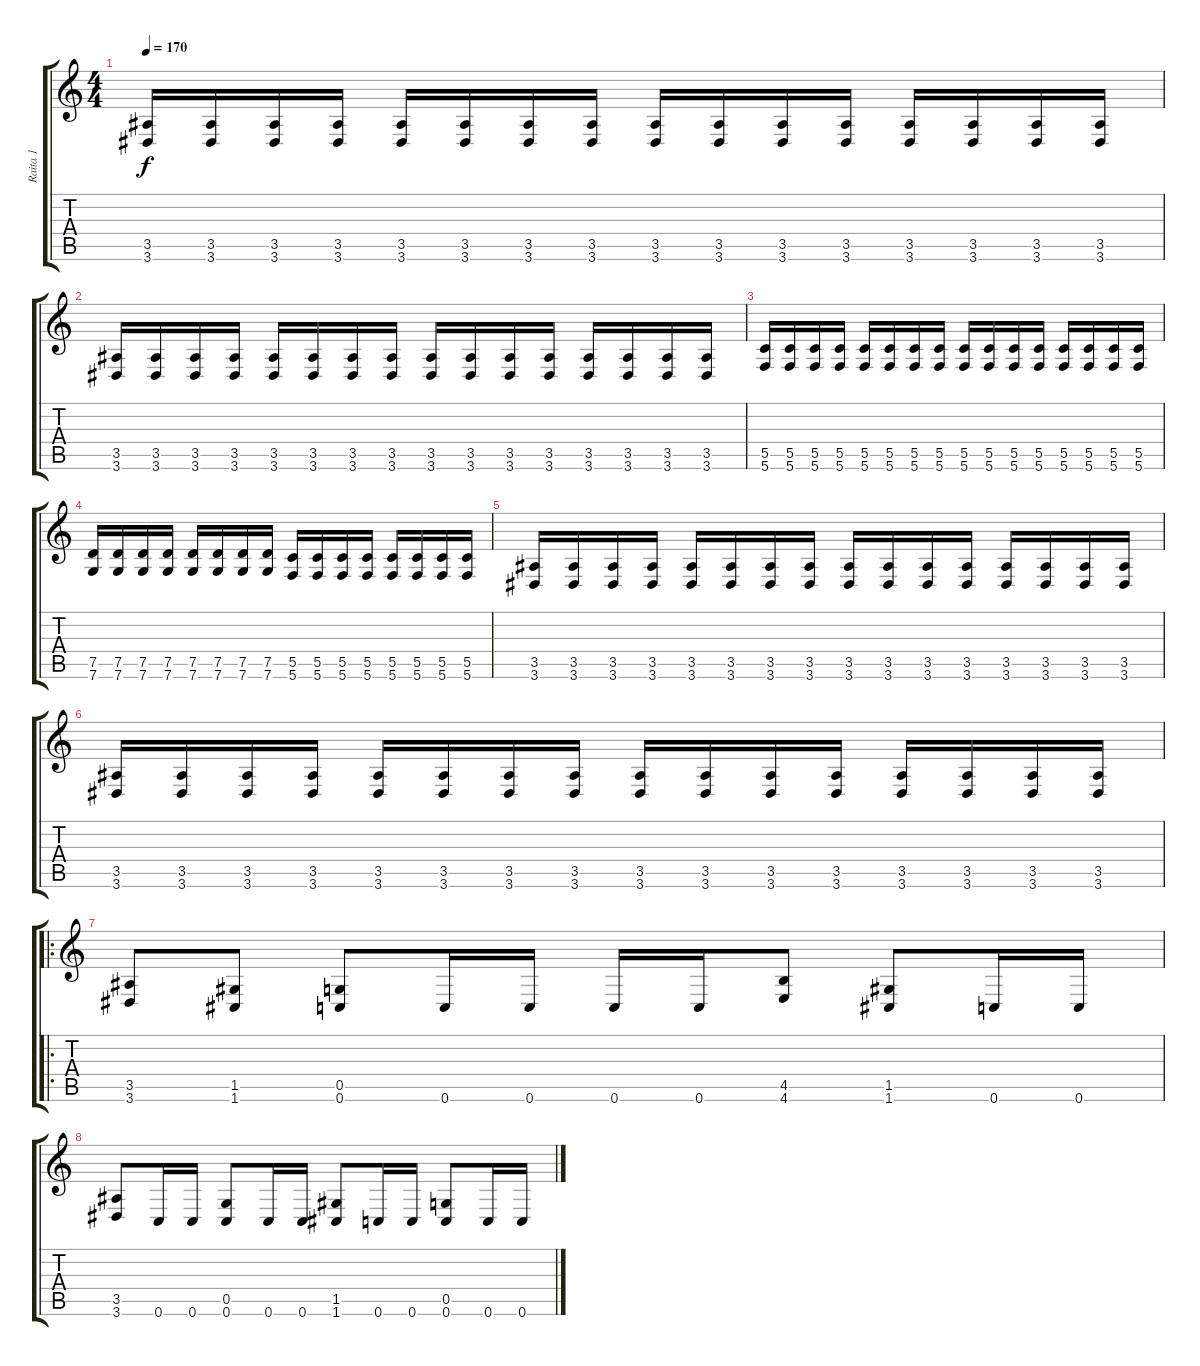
\track ("Raita 1" "Raita 1") {instrument distortionguitar}
\staff {score tabs}
\tuning (D4 A3 F3 C3 G2 C2) {hide}
\ts (4 4)
\tempo 170
\clef g2
\ks c
(3.5 3.6).16{dy f} (3.5 3.6).16 (3.5 3.6).16 (3.5 3.6).16 (3.5 3.6).16 (3.5 3.6).16 (3.5 3.6).16 (3.5 3.6).16 (3.5 3.6).16 (3.5 3.6).16 (3.5 3.6).16 (3.5 3.6).16 (3.5 3.6).16 (3.5 3.6).16 (3.5 3.6).16 (3.5 3.6).16 |
(3.5 3.6).16 (3.5 3.6).16 (3.5 3.6).16 (3.5 3.6).16 (3.5 3.6).16 (3.5 3.6).16 (3.5 3.6).16 (3.5 3.6).16 (3.5 3.6).16 (3.5 3.6).16 (3.5 3.6).16 (3.5 3.6).16 (3.5 3.6).16 (3.5 3.6).16 (3.5 3.6).16 (3.5 3.6).16 |
(5.5 5.6).16 (5.5 5.6).16 (5.5 5.6).16 (5.5 5.6).16 (5.5 5.6).16 (5.5 5.6).16 (5.5 5.6).16 (5.5 5.6).16 (5.5 5.6).16 (5.5 5.6).16 (5.5 5.6).16 (5.5 5.6).16 (5.5 5.6).16 (5.5 5.6).16 (5.5 5.6).16 (5.5 5.6).16 |
(7.5 7.6).16 (7.5 7.6).16 (7.5 7.6).16 (7.5 7.6).16 (7.5 7.6).16 (7.5 7.6).16 (7.5 7.6).16 (7.5 7.6).16 (5.5 5.6).16 (5.5 5.6).16 (5.5 5.6).16 (5.5 5.6).16 (5.5 5.6).16 (5.5 5.6).16 (5.5 5.6).16 (5.5 5.6).16 |
(3.5 3.6).16 (3.5 3.6).16 (3.5 3.6).16 (3.5 3.6).16 (3.5 3.6).16 (3.5 3.6).16 (3.5 3.6).16 (3.5 3.6).16 (3.5 3.6).16 (3.5 3.6).16 (3.5 3.6).16 (3.5 3.6).16 (3.5 3.6).16 (3.5 3.6).16 (3.5 3.6).16 (3.5 3.6).16 |
(3.5 3.6).16 (3.5 3.6).16 (3.5 3.6).16 (3.5 3.6).16 (3.5 3.6).16 (3.5 3.6).16 (3.5 3.6).16 (3.5 3.6).16 (3.5 3.6).16 (3.5 3.6).16 (3.5 3.6).16 (3.5 3.6).16 (3.5 3.6).16 (3.5 3.6).16 (3.5 3.6).16 (3.5 3.6).16 |
\ro
(3.5 3.6).8 (1.5 1.6).8 (0.5 0.6).8 0.6.16 0.6.16 0.6.16 0.6.16 (4.5 4.6).8 (1.5 1.6).8 0.6.16 0.6.16 |
(3.5 3.6).8 0.6.16 0.6.16 (0.5 0.6).8 0.6.16 0.6.16 (1.5 1.6).8 0.6.16 0.6.16 (0.5 0.6).8 0.6.16 0.6.16
